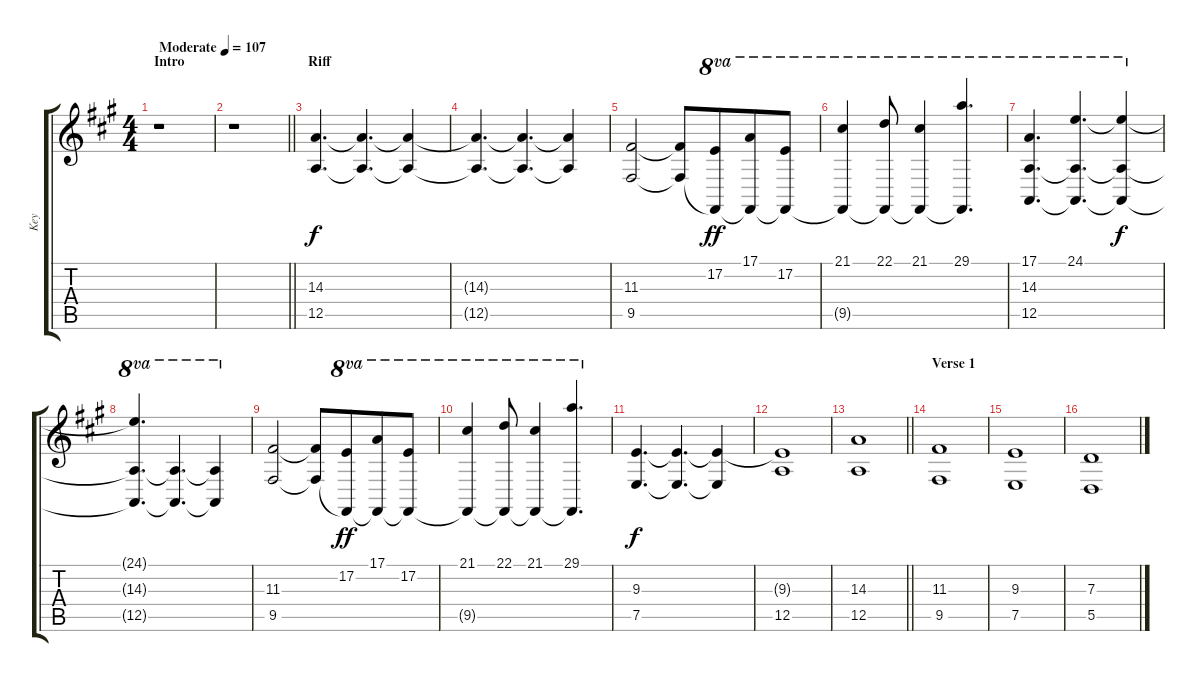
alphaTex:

\track ("Key" "Key") {instrument pad8sweep}
\staff {score tabs}
\tuning (E4 B3 G3 D3 A2 E2) {hide}
\ts (4 4)
\section ("" "Intro")
\tempo (107 "Moderate")
\clef g2
\ks a
r.1{dy f instrument pad8sweep} |
\barLineRight lightlight
r.1 |
\section ("" "Riff")
(14.3 12.5).4{d} (14.3{t} 12.5{t}).4{d beam merge} (14.3{t} 12.5{t}).4 |
(14.3{t} 12.5{t}).4{d} (14.3{t} 12.5{t}).4{d beam merge} (14.3{t} 12.5{t}).4 |
(11.3 9.5).2 (11.3{t} 9.5{t}).8 (17.2 9.5{t}).8{ot 8va dy ff beam merge} (17.1 9.5{t}).8{ot 8va} (17.2 9.5{t}).8{ot 8va} |
(21.1 9.5{t}).4{ot 8va} (22.1 9.5{t}).8{ot 8va} (21.1 9.5{t}).4{ot 8va} (29.1 9.5{t}).4{d ot 8va} |
(17.1 14.3 12.5).4{d ot 8va} (24.1 14.3{t} 12.5{t}).4{d ot 8va beam merge} (24.1{t} 14.3{t} 12.5{t}).4{ot 8va dy f} |
(24.1{t} 14.3{t} 12.5{t}).4{d ot 8va} (14.3{t} 12.5{t}).4{d ot 8va beam merge} (14.3{t} 12.5{t}).4{ot 8va} |
(11.3 9.5).2 (11.3{t} 9.5{t}).8 (17.2 9.5{t}).8{ot 8va dy ff beam merge} (17.1 9.5{t}).8{ot 8va} (17.2 9.5{t}).8{ot 8va} |
(21.1 9.5{t}).4{ot 8va} (22.1 9.5{t}).8{ot 8va} (21.1 9.5{t}).4{ot 8va} (29.1 9.5{t}).4{d ot 8va} |
(9.3 7.5).4{d dy f} (9.3{t} 7.5{t}).4{d beam merge} (9.3{t} 7.5{t}).4 |
(9.3{t} 12.5).1 |
\barLineRight lightlight
(14.3 12.5).1 |
\section ("" "Verse 1")
(11.3 9.5).1 |
(9.3 7.5).1 |
(7.3 5.5).1
